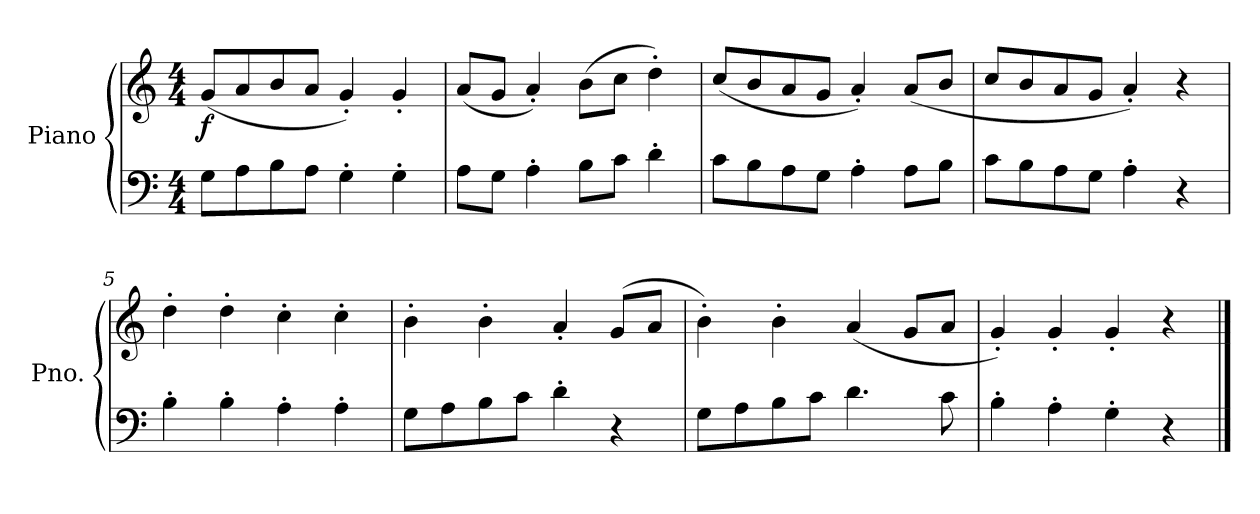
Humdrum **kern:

**kern	**kern	**dynam
*part1	*part1	*part1
*staff2	*staff1	*staff1/2
*I"Piano	*	*
*I'Pno.	*	*
*clefF4	*clefG2	*
*k[]	*k[]	*
*M4/4	*M4/4	*
*MM52	*MM52	*
=1	=1	=1
!	!	!LO:DY:b
8G\L	(<8g/L	f
8A\	8a/	.
8B\	8b/	.
8A\J	8a/J	.
4G'\	4g'/)	.
4G'\	4g'/	.
=2	=2	=2
8A\L	(<8a/L	.
8G\J	8g/J	.
4A'\	4a'/)	.
8B\L	(>8b\L	.
8c\J	8cc\J	.
4d'\	4dd'\)	.
=3	=3	=3
8c\L	(<8cc/L	.
8B\	8b/	.
8A\	8a/	.
8G\J	8g/J	.
4A'\	4a'/)	.
8A\L	(<8a/L	.
8B\J	8b/J	.
=4	=4	=4
8c\L	8cc/L	.
8B\	8b/	.
8A\	8a/	.
8G\J	8g/J	.
4A'\	4a'/)	.
4r	4r	.
!!LO:LB:g=z
=5	=5	=5
4B'\	4dd'\	.
4B'\	4dd'\	.
4A'\	4cc'\	.
4A'\	4cc'\	.
=6	=6	=6
8G\L	4b'\	.
8A\	.	.
8B\	4b'\	.
8c\J	.	.
4d'\	4a'/	.
4r	(<8g/L	.
.	8a/J	.
=7	=7	=7
8G\L	4b'\)	.
8A\	.	.
8B\	4b'\	.
8c\J	.	.
4.d\	(<4a/	.
.	8g/L	.
8c\	8a/J	.
=8	=8	=8
4B'\	4g'/)	.
4A'\	4g'/	.
4G'\	4g'/	.
4r	4r	.
==	==	==
*-	*-	*-
